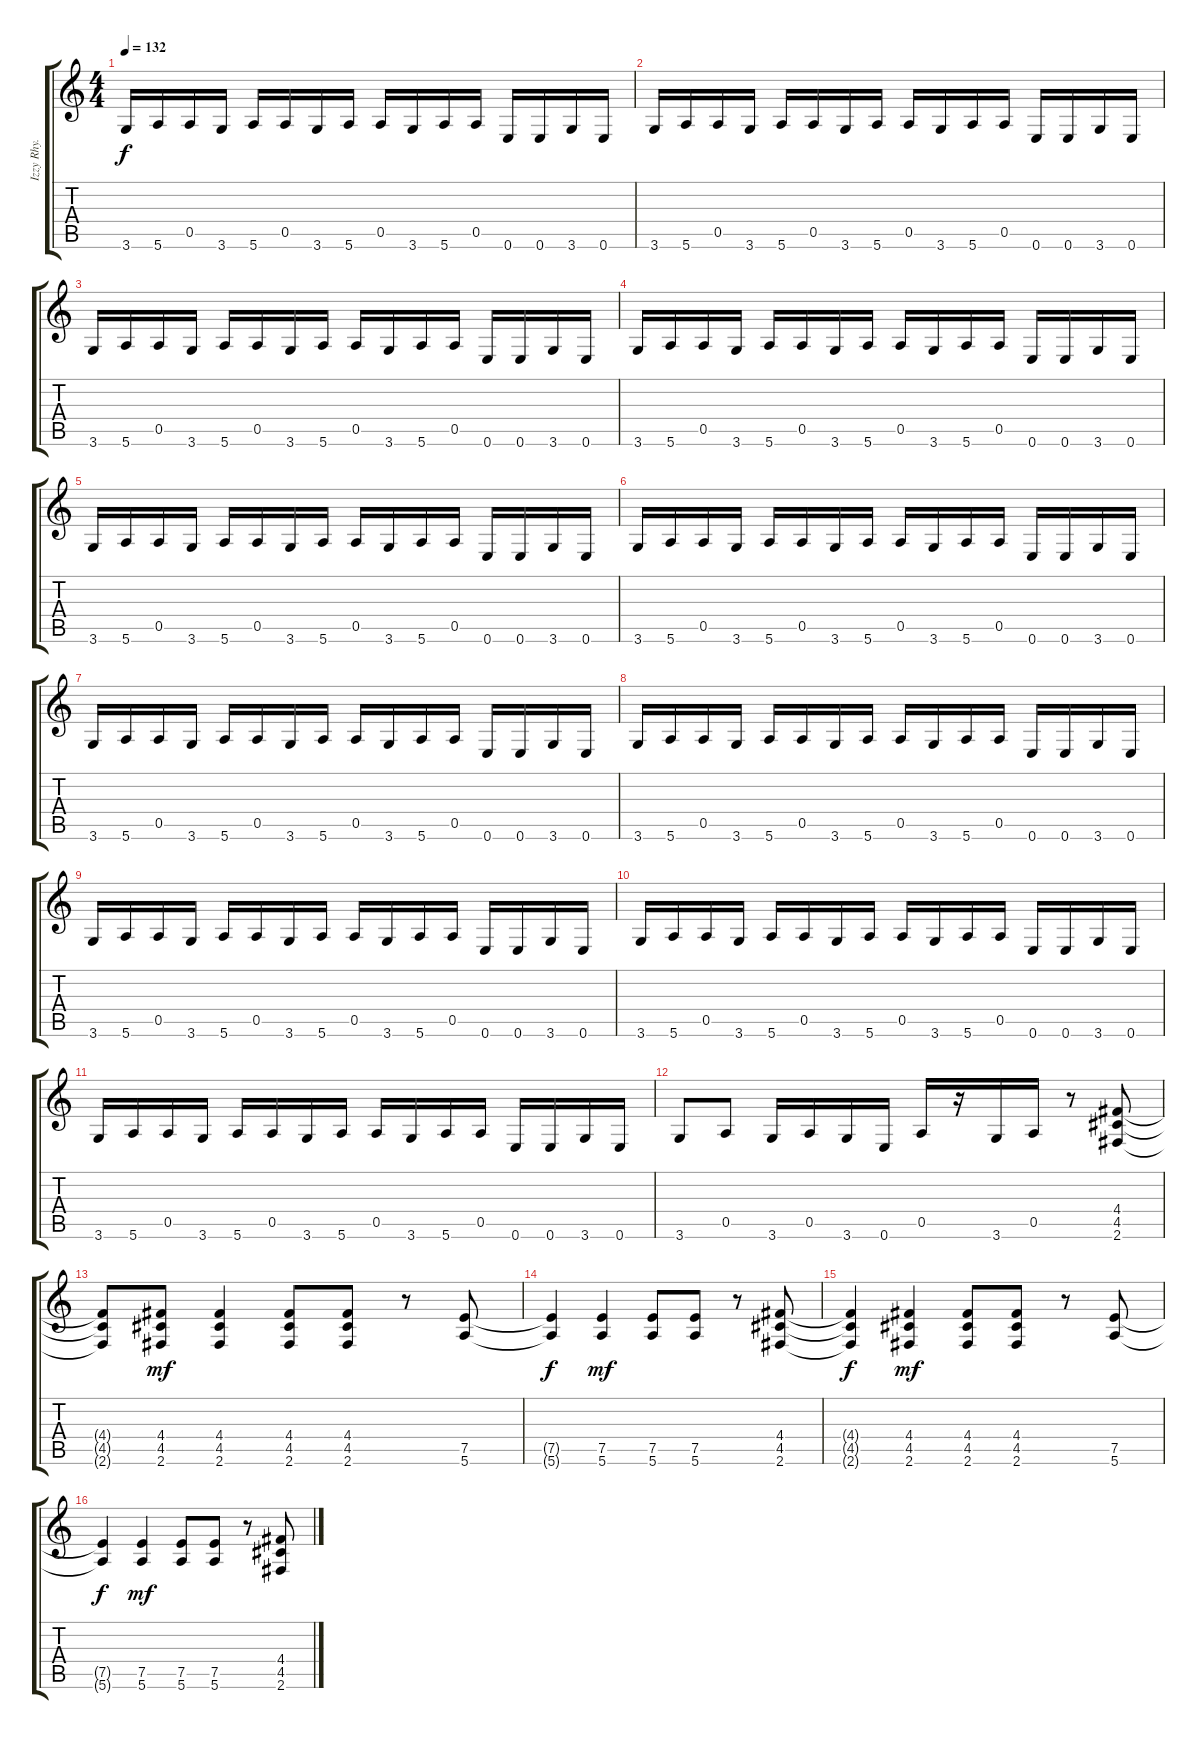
\track ("Izzy Rhy." "Izzy Rhy.") {instrument overdrivenguitar}
\staff {score tabs}
\tuning (E4 B3 G3 D3 A2 E2) {hide}
\ts (4 4)
\tempo 132
\clef g2
\ks c
3.6.16{dy f} 5.6.16 0.5.16 3.6.16 5.6.16 0.5.16 3.6.16 5.6.16 0.5.16 3.6.16 5.6.16 0.5.16 0.6.16 0.6.16 3.6.16 0.6.16 |
3.6.16 5.6.16 0.5.16 3.6.16 5.6.16 0.5.16 3.6.16 5.6.16 0.5.16 3.6.16 5.6.16 0.5.16 0.6.16 0.6.16 3.6.16 0.6.16 |
3.6.16 5.6.16 0.5.16 3.6.16 5.6.16 0.5.16 3.6.16 5.6.16 0.5.16 3.6.16 5.6.16 0.5.16 0.6.16 0.6.16 3.6.16 0.6.16 |
3.6.16 5.6.16 0.5.16 3.6.16 5.6.16 0.5.16 3.6.16 5.6.16 0.5.16 3.6.16 5.6.16 0.5.16 0.6.16 0.6.16 3.6.16 0.6.16 |
3.6.16 5.6.16 0.5.16 3.6.16 5.6.16 0.5.16 3.6.16 5.6.16 0.5.16 3.6.16 5.6.16 0.5.16 0.6.16 0.6.16 3.6.16 0.6.16 |
3.6.16 5.6.16 0.5.16 3.6.16 5.6.16 0.5.16 3.6.16 5.6.16 0.5.16 3.6.16 5.6.16 0.5.16 0.6.16 0.6.16 3.6.16 0.6.16 |
3.6.16 5.6.16 0.5.16 3.6.16 5.6.16 0.5.16 3.6.16 5.6.16 0.5.16 3.6.16 5.6.16 0.5.16 0.6.16 0.6.16 3.6.16 0.6.16 |
3.6.16 5.6.16 0.5.16 3.6.16 5.6.16 0.5.16 3.6.16 5.6.16 0.5.16 3.6.16 5.6.16 0.5.16 0.6.16 0.6.16 3.6.16 0.6.16 |
3.6.16 5.6.16 0.5.16 3.6.16 5.6.16 0.5.16 3.6.16 5.6.16 0.5.16 3.6.16 5.6.16 0.5.16 0.6.16 0.6.16 3.6.16 0.6.16 |
3.6.16 5.6.16 0.5.16 3.6.16 5.6.16 0.5.16 3.6.16 5.6.16 0.5.16 3.6.16 5.6.16 0.5.16 0.6.16 0.6.16 3.6.16 0.6.16 |
3.6.16 5.6.16 0.5.16 3.6.16 5.6.16 0.5.16 3.6.16 5.6.16 0.5.16 3.6.16 5.6.16 0.5.16 0.6.16 0.6.16 3.6.16 0.6.16 |
3.6.8 0.5.8 3.6.16 0.5.16 3.6.16 0.6.16 0.5.16 r.16 3.6.16 0.5.16 r.8 (4.4 4.5 2.6).8 |
(4.4{t} 4.5{t} 2.6{t}).8 (4.4 4.5 2.6).8{dy mf} (4.4 4.5 2.6).4 (4.4 4.5 2.6).8 (4.4 4.5 2.6).8 r.8 (7.5 5.6).8 |
(7.5{t} 5.6{t}).4{dy f} (7.5 5.6).4{dy mf} (7.5 5.6).8 (7.5 5.6).8 r.8 (4.4 4.5 2.6).8 |
(4.4{t} 4.5{t} 2.6{t}).4{dy f} (4.4 4.5 2.6).4{dy mf} (4.4 4.5 2.6).8 (4.4 4.5 2.6).8 r.8 (7.5 5.6).8 |
(7.5{t} 5.6{t}).4{dy f} (7.5 5.6).4{dy mf} (7.5 5.6).8 (7.5 5.6).8 r.8 (4.4 4.5 2.6).8
